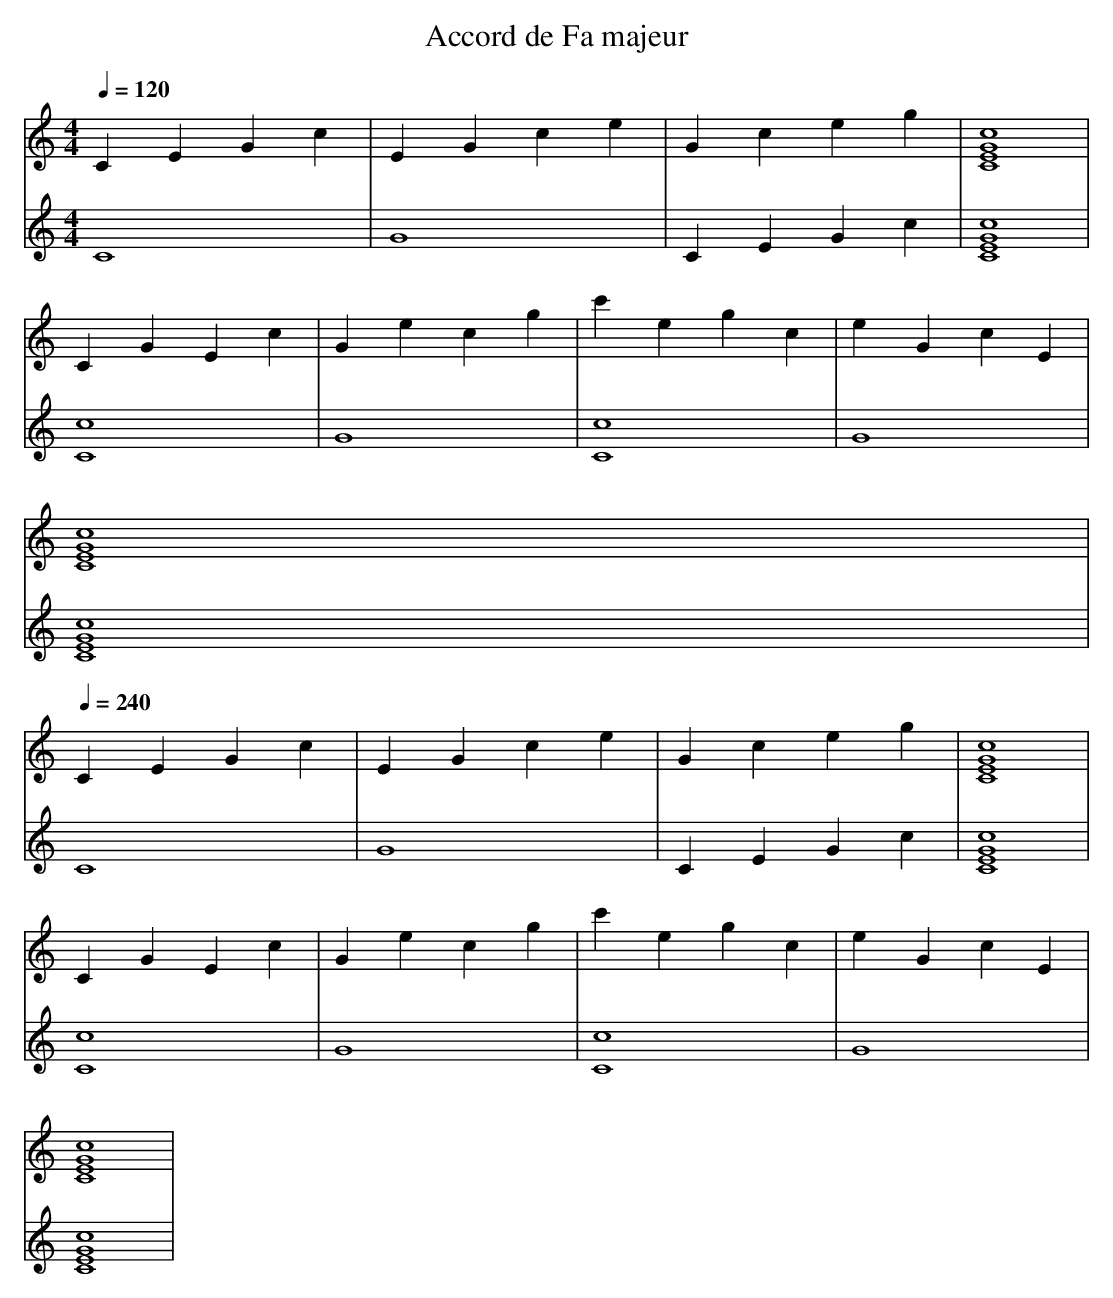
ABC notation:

X:1
T:Accord de Fa majeur
M: 4/4
L: 1/4
Q:1/4=120
K:C
V:1
C E G c | E G c e | G c e g | [C4 E4 G4 c4] |
C G E c | G e c g | c' e g c | e G c E |
[C4 E4 G4 c4] |
Q:1/4=240
C E G c | E G c e | G c e g | [C4 E4 G4 c4] |
C G E c | G e c g | c' e g c | e G c E |
[C4 E4 G4 c4] |
V:2
C4 | G4 | C E G c | [C4 E4 G4 c4] |
[C4 c4] | G4 | [C4 c4] | G4 |
[C4 E4 G4 c4] |
Q:1/4=240
C4 | G4 | C E G c | [C4 E4 G4 c4] |
[C4 c4] | G4 | [C4 c4] | G4 |
[C4 E4 G4 c4] |
